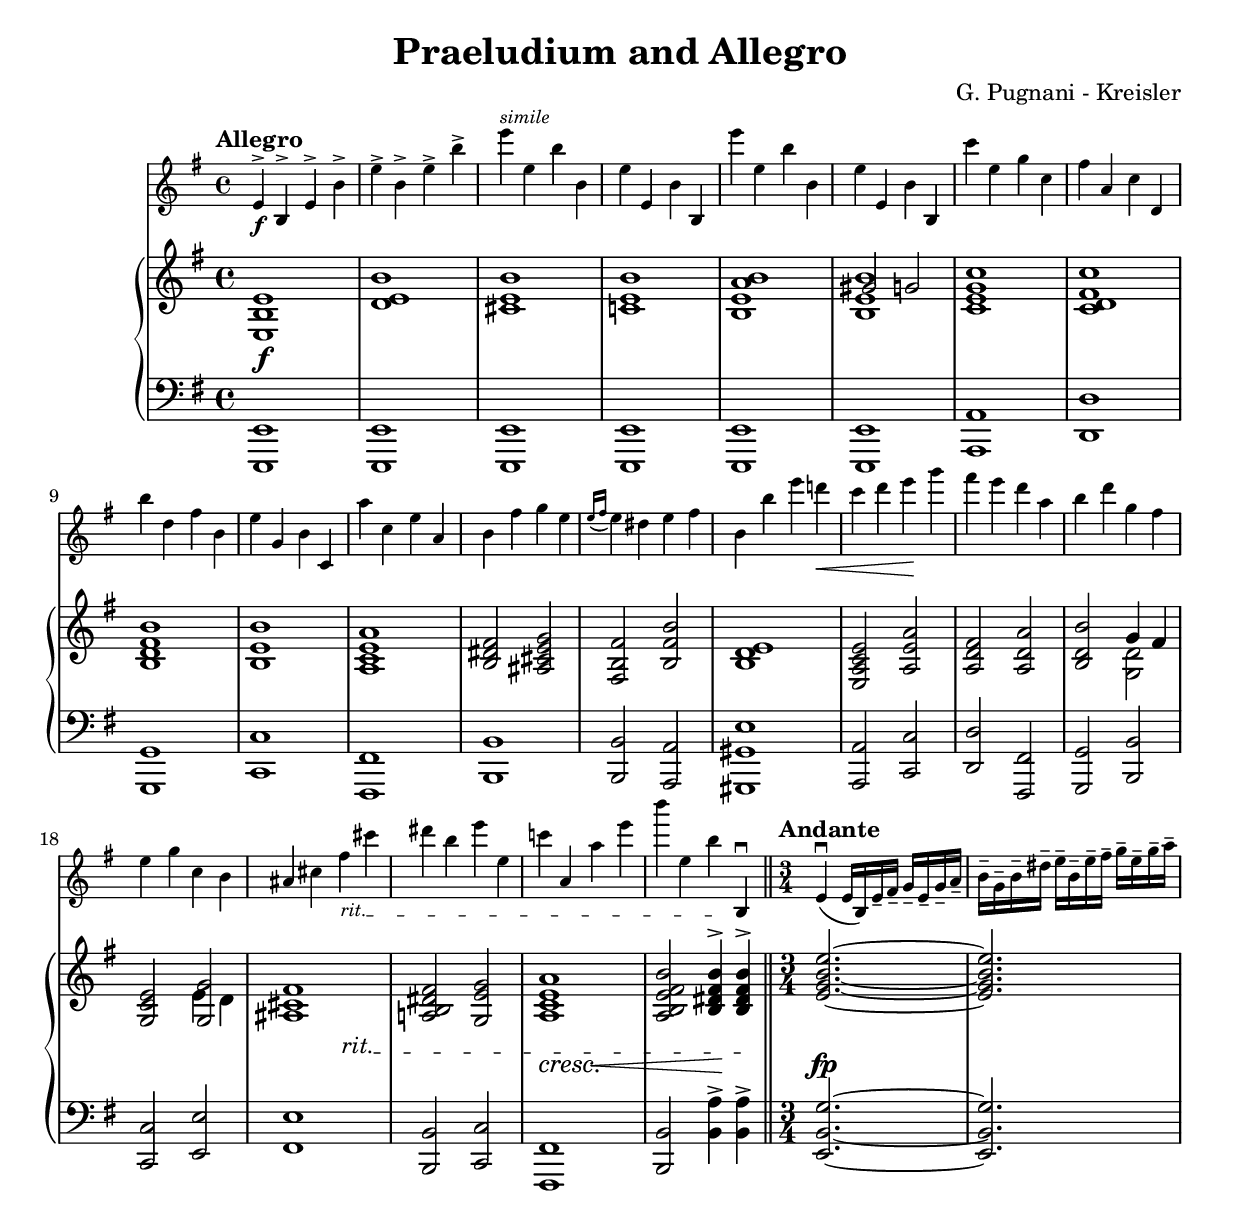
\version "2.14.2"

\version "2.14.2"

\language "english"

\header
{
  title = "Praeludium and Allegro"
  composer = "G. Pugnani - Kreisler"
}

\layout {}

\paper
{
  #(set-paper-size "a4")
}


\version "2.14.2"

pianoR = \relative c
{
  \clef treble
  \key e \minor
  \tempo "Allegro"
  \time 4/4

  <e b' e>1 |
  <d' e b'> |
  <cs e b'> |
  <c! e b'> |
  <b e a b> | %5
  << { gs'2 g } \\ { <b, e b'>1 } >> |
  <c e g c> |
  <c d fs c'> |
  <b d fs b> |
  <b e b'> | %10
  <a c e a> |
  <b ds fs>2 <as cs e g> |
  <fs b fs'> <b fs' b> |
  <b d e>1 |
  <e, a c e>2 <a e' a> | %15
  <a d fs> <a d a'> |
  <b d b'> << { g'4 fs } \\ { <g, d'>2 } >> |
  <g c e> << { <g g'>2 } \\ { e'4 d } >> |
  <as cs fs>1 |
  <a! b ds fs>2 <g e' g> | %20
  <a c e a>1 |
  <a b e fs b>2 <b ds fs b>4^> <b ds fs b>^> |

  \tempo "Andante"
  \time 3/4

  <e g b e>2.~ |
  <e g b e> |
}

pianoL = \relative c,,
{
  \clef bass
  \key e \minor
  \time 4/4

  <e e'>1 |
  <e e'> |
  <e e'> |
  <e e'> |
  <e e'> | %5
  <e e'> |
  <a a'> |
  <d d'> |
  <g, g'> |
  <c c'> | %10
  <fs, fs'> |
  <b b'> |
  <b b'>2 <a a'> |
  <gs gs' e'>1 |
  <a a'>2 <c c'> | %15
  <d d'> <fs, fs'> |
  <g g'> <b b'> |
  <c c'> <e e'> |
  <fs e'>1 |
  <b, b'>2 <c c'> | %20
  <fs, fs'>1 |
  <b b'>2 <b' a'>4-> <b a'>-> |

  \time 3/4

  <e, b' g'>2.~ |
  <e b' g'> |
}

pianoD =
{
  s1\f
  s1*17
  \override TextSpanner #'(bound-details left text) = "rit."
  s2 s2\startTextSpan
  s1
  s2\cresc
  s2\<
  s2 s4\! s4\stopTextSpan
  s2.\fp
}

\version "2.14.2"

violin = \relative c'
{
  \clef treble
  \key e \minor
  \tempo "Allegro"
  \time 4/4

  e4^>\f b^> e^> b'-> |
  e-> b-> e-> b'-> |
  e^\markup{\italic simile} e, b' b, |
  e e, b' b, |
  e'' e, b' b, | %5
  e e, b' b, |
  c'' e, g c, |
  fs a, c d, |
  b'' d, fs b, |
  e g, b c, | %10
  a'' c, e a, |
  b fs' g e |
  \acciaccatura { e16[ fs] } e4 ds e fs |
  b, b' e d!\< |
  c d e\! g | %15
  fs e d a |
  b d g, fs |
  e g c, b |
  \override TextSpanner #'(bound-details left text) = "rit."
  \textSpannerDown
  as cs fs\startTextSpan cs' |
  ds b e e, | %20
  c'! a, a' e' |
  b' e,, b'\stopTextSpan b,,\downbow \bar "||" |

  \tempo "Andante"
  \time 3/4

  e4(\downbow e16 b) e-- fs--  g-- e-- g-- a-- |
  b-- g-- b-- ds--  e-- b-- e-- fs--  g-- e-- g-- a-- |
}



\score
{

  <<
    \new Staff \with
    {
      fontSize = #-2
    }
    \violin

    \new PianoStaff <<
      \new Staff = "upper" \pianoR
      \new Dynamics = "dynamics" \pianoD
      \new Staff = "lower" \pianoL
    >>
  >>

}
